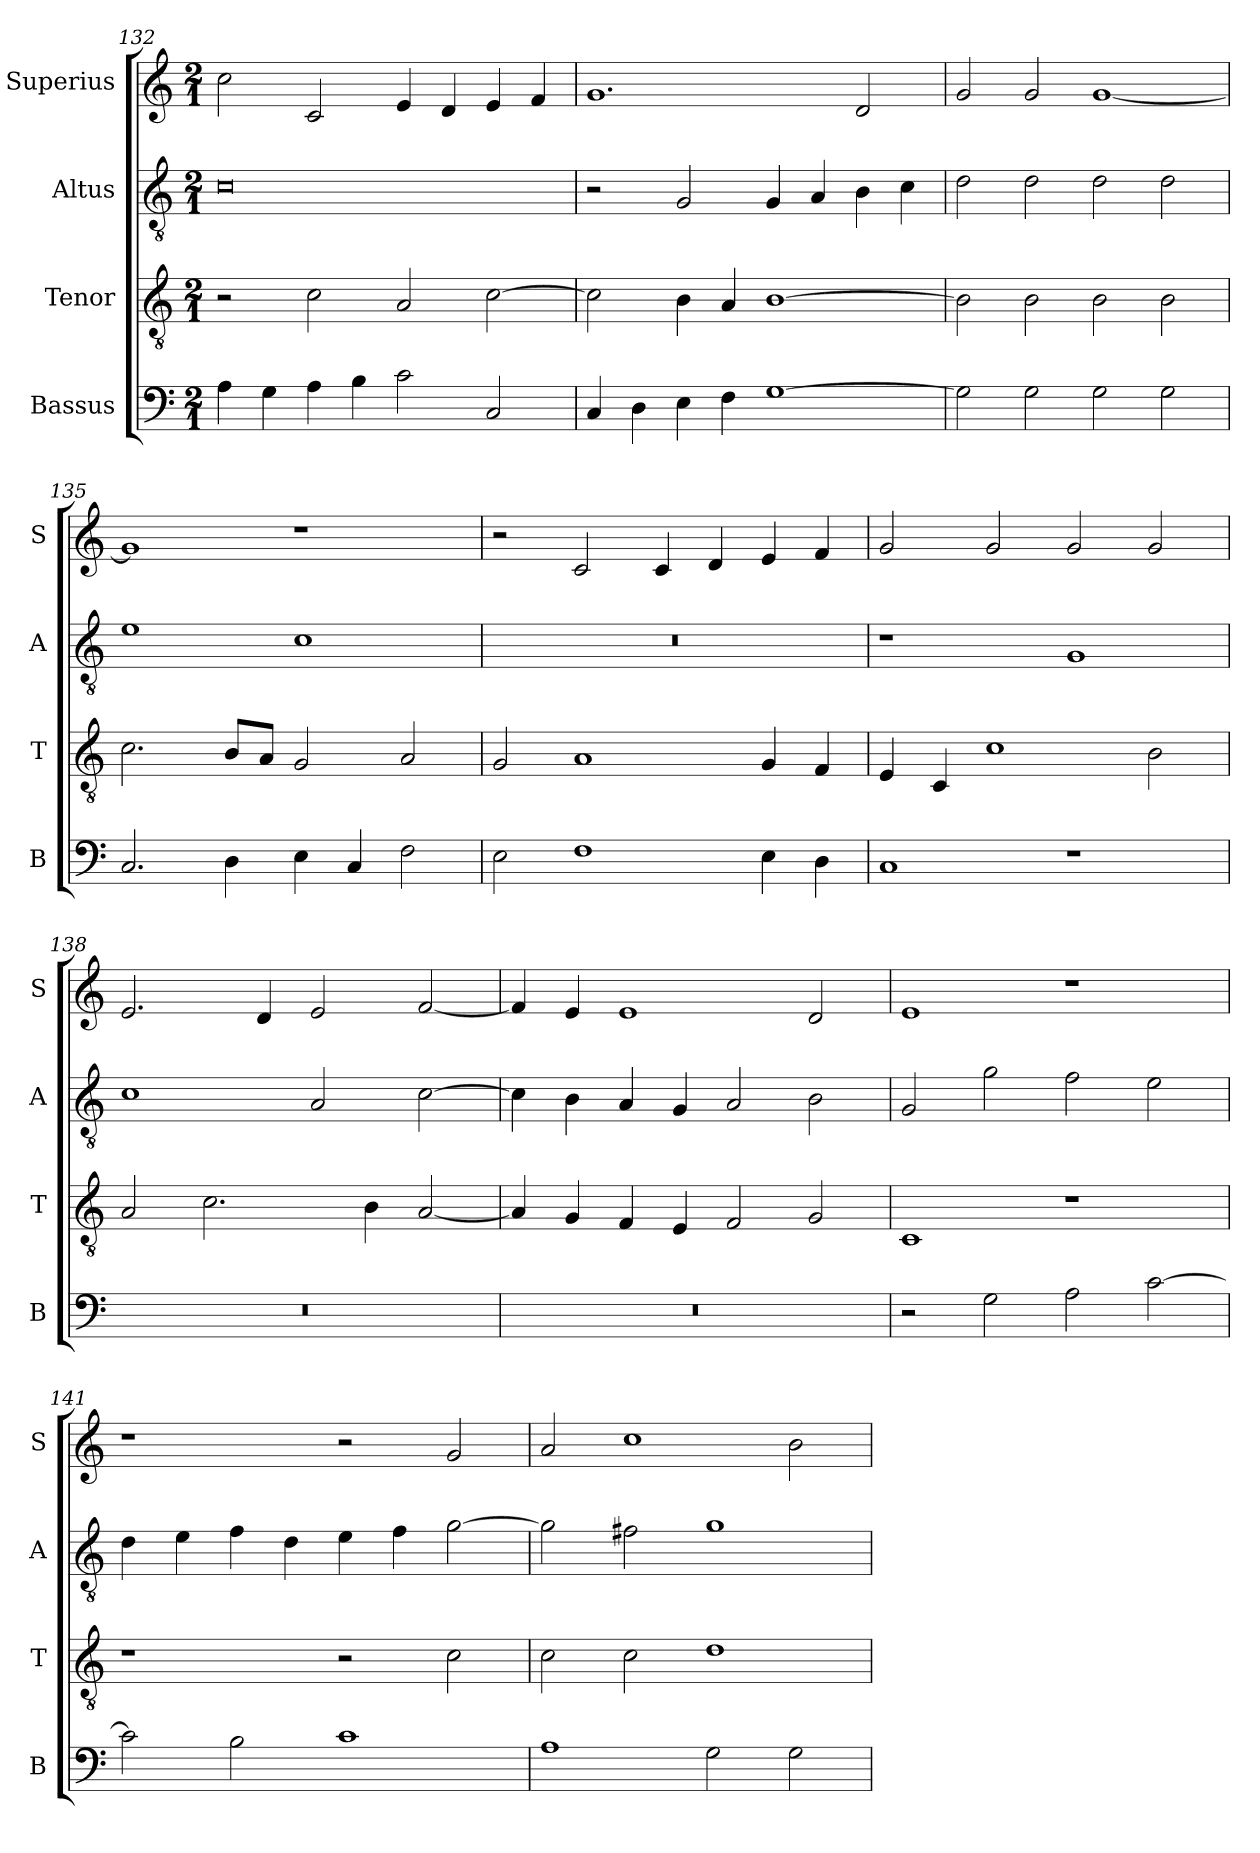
**kern	**kern	**kern	**kern
*part4	*part3	*part2	*part1
*staff4	*staff3	*staff2	*staff1
*I"Bassus	*I"Tenor	*I"Altus	*I"Superius
*I'B	*I'T	*I'A	*I'S
*clefF4	*clefGv2	*clefGv2	*clefG2
*k[]	*k[]	*k[]	*k[]
*C:	*C:	*C:	*C:
*M2/1	*M2/1	*M2/1	*M2/1
=132	=132	=132	=132
4A	2r	0c	2cc
4G	.	.	.
4A	2c	.	2c
4B	.	.	.
2c	2A	.	4e
.	.	.	4d
2C	[2c	.	4e
.	.	.	4f
=133	=133	=133	=133
4C	2c]	2r	1.g
4D	.	.	.
4E	4B	2G	.
4F	4A	.	.
[1G	[1B	4G	.
.	.	4A	.
.	.	4B	2d
.	.	4c	.
=134	=134	=134	=134
2G]	2B]	2d	2g
2G	2B	2d	2g
2G	2B	2d	[1g
2G	2B	2d	.
=135	=135	=135	=135
2.C	2.c	1e	1g]
4D	8BL	.	.
.	8AJ	.	.
4E	2G	1c	1r
4C	.	.	.
2F	2A	.	.
=136	=136	=136	=136
2E	2G	0r	2r
1F	1A	.	2c
.	.	.	4c
.	.	.	4d
4E	4G	.	4e
4D	4F	.	4f
=137	=137	=137	=137
1C	4E	1r	2g
.	4C	.	.
.	1c	.	2g
1r	.	1G	2g
.	2B	.	2g
=138	=138	=138	=138
0r	2A	1c	2.e
.	2.c	.	.
.	.	.	4d
.	.	2A	2e
.	4B	.	.
.	[2A	[2c	[2f
=139	=139	=139	=139
0r	4A]	4c]	4f]
.	4G	4B	4e
.	4F	4A	1e
.	4E	4G	.
.	2F	2A	.
.	2G	2B	2d
=140	=140	=140	=140
2r	1C	2G	1e
2G	.	2g	.
2A	1r	2f	1r
[2c	.	2e	.
=141	=141	=141	=141
2c]	1r	4d	1r
.	.	4e	.
2B	.	4f	.
.	.	4d	.
1c	2r	4e	2r
.	.	4f	.
.	2c	[2g	2g
=142	=142	=142	=142
1A	2c	2g]	2a
.	2c	2f#X	1cc
2G	1d	1g	.
2G	.	.	2b
=	=	=	=
*-	*-	*-	*-
